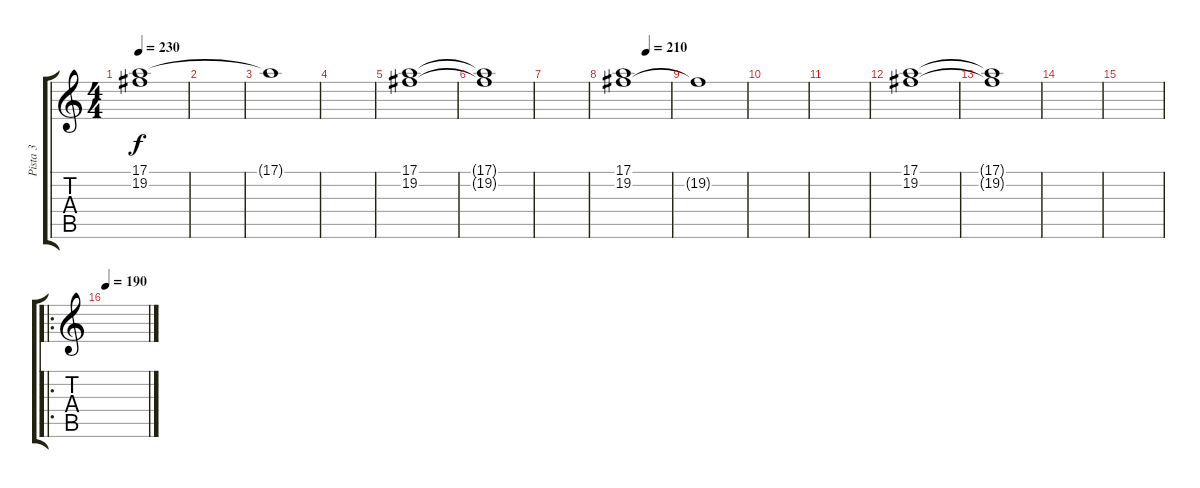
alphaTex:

\track ("Pista 3" "Pista 3") {instrument choiraahs}
\staff {score tabs}
\tuning (E4 B3 G3 D3 A2 E2) {hide}
\ts (4 4)
\tempo 230
\clef g2
\ks c
(17.1{t} 19.2{t}).1{dy f} |
|
17.1{t}.1 |
|
(17.1 19.2).1 |
(17.1{t} 19.2{t}).1 |
|
\tempo (210 0.5)
(17.1 19.2).1 |
19.2{t}.1 |
|
|
(17.1 19.2).1 |
(17.1{t} 19.2{t}).1 |
|
|
\ro
\tempo 170
\tempo 190
